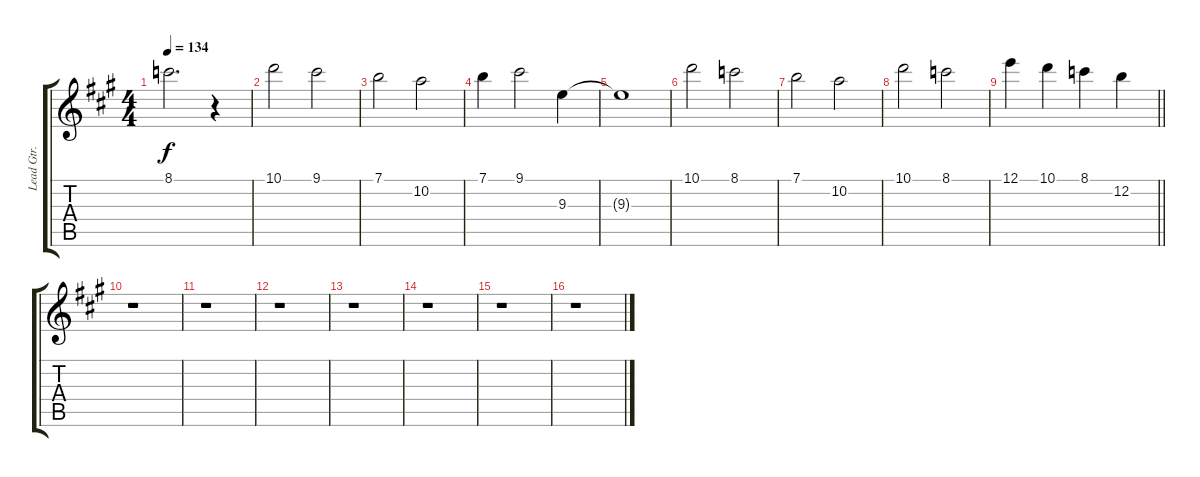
\track ("Lead Gtr." "Lead Gtr.") {instrument overdrivenguitar}
\staff {score tabs}
\tuning (E4 B3 G3 D3 A2 E2) {hide}
\ts (4 4)
\tempo 134
\clef g2
\ks a
8.1{t}.2{d dy f} r.4 |
10.1.2 9.1.2 |
7.1.2 10.2.2 |
7.1.4 9.1.2 9.3.4 |
9.3{t}.1 |
10.1.2 8.1.2 |
7.1.2 10.2.2 |
10.1.2 8.1.2 |
\barLineRight lightlight
12.1.4 10.1.4 8.1.4 12.2.4 |
r.1 |
r.1 |
r.1 |
r.1 |
r.1 |
r.1 |
r.1
